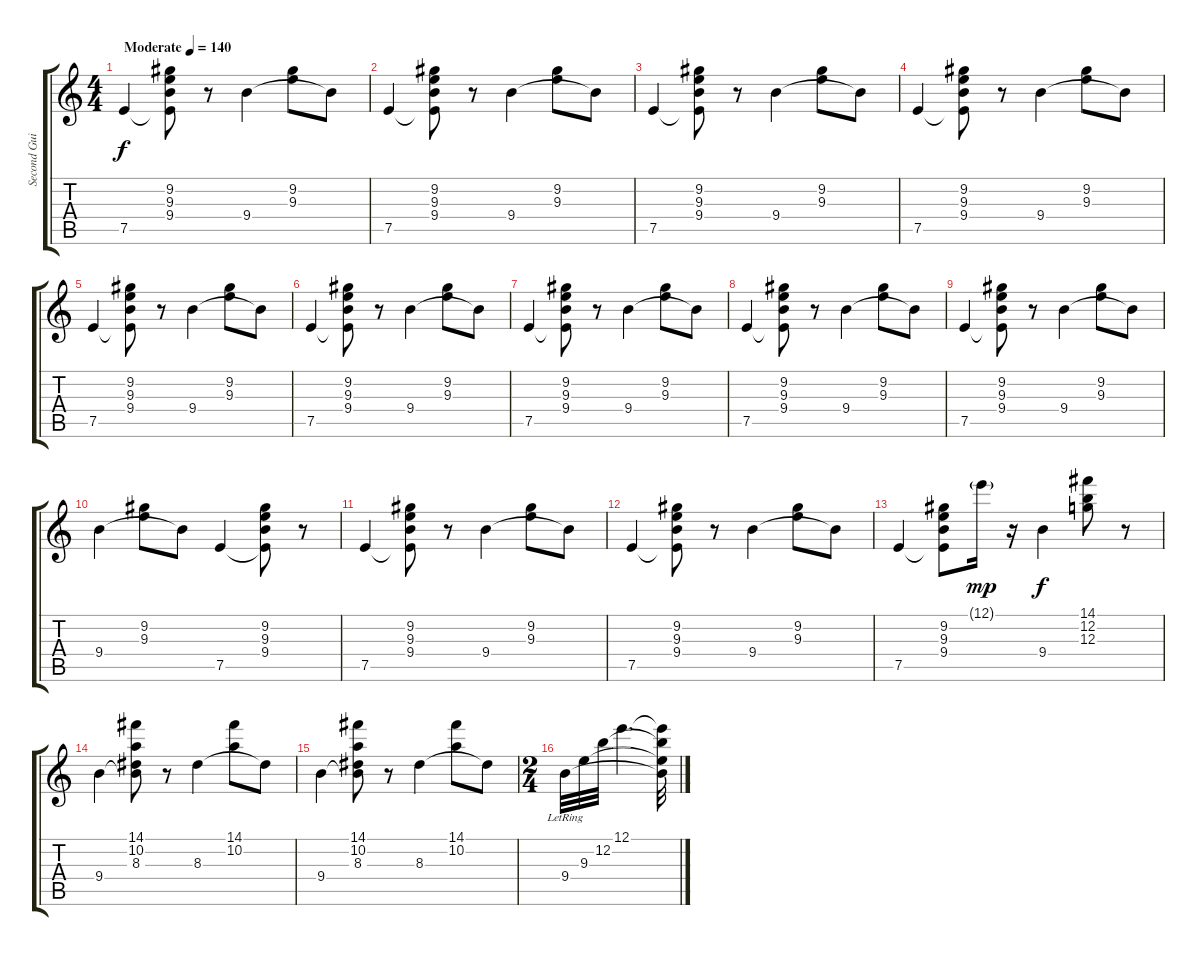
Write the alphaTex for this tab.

\track ("Second Guitar" "Second Gui") {instrument electricguitarjazz}
\staff {score tabs}
\tuning (E4 B3 G3 D3 A2 E2) {hide}
\ts (4 4)
\tempo (140 "Moderate")
\clef g2
\ks c
7.5.4{dy f instrument electricguitarjazz} (9.2 9.3 9.4 7.5{t}).8 r.8 9.4.4 (9.2 9.3).8 9.4{t}.8 |
7.5.4 (9.2 9.3 9.4 7.5{t}).8 r.8 9.4.4 (9.2 9.3).8 9.4{t}.8 |
7.5.4 (9.2 9.3 9.4 7.5{t}).8 r.8 9.4.4 (9.2 9.3).8 9.4{t}.8 |
7.5.4 (9.2 9.3 9.4 7.5{t}).8 r.8 9.4.4 (9.2 9.3).8 9.4{t}.8 |
7.5.4 (9.2 9.3 9.4 7.5{t}).8 r.8 9.4.4 (9.2 9.3).8 9.4{t}.8 |
7.5.4 (9.2 9.3 9.4 7.5{t}).8 r.8 9.4.4 (9.2 9.3).8 9.4{t}.8 |
7.5.4 (9.2 9.3 9.4 7.5{t}).8 r.8 9.4.4 (9.2 9.3).8 9.4{t}.8 |
7.5.4 (9.2 9.3 9.4 7.5{t}).8 r.8 9.4.4 (9.2 9.3).8 9.4{t}.8 |
7.5.4 (9.2 9.3 9.4 7.5{t}).8 r.8 9.4.4 (9.2 9.3).8 9.4{t}.8 |
9.4.4 (9.2 9.3).8 9.4{t}.8 7.5.4 (9.2 9.3 9.4 7.5{t}).8 r.8 |
7.5.4 (9.2 9.3 9.4 7.5{t}).8 r.8 9.4.4 (9.2 9.3).8 9.4{t}.8 |
7.5.4 (9.2 9.3 9.4 7.5{t}).8 r.8 9.4.4 (9.2 9.3).8 9.4{t}.8 |
7.5.4 (9.2 9.3 9.4 7.5{t}).8 12.1{g}.16{dy mp} r.16 9.4.4{dy f} (14.1 12.2 12.3).8 r.8 |
9.4.4 (14.1 10.2 8.3 9.4{t}).8 r.8 8.3.4 (14.1 10.2).8 8.3{t}.8 |
9.4.4 (14.1 10.2 8.3 9.4{t}).8 r.8 8.3.4 (14.1 10.2).8 8.3{t}.8 |
\ts (2 4)
9.4{lr}.32 9.3{lr}.32 12.2.32 12.1.4{d} (12.1{t} 12.2{t} 9.3{t} 9.4{t}).32
